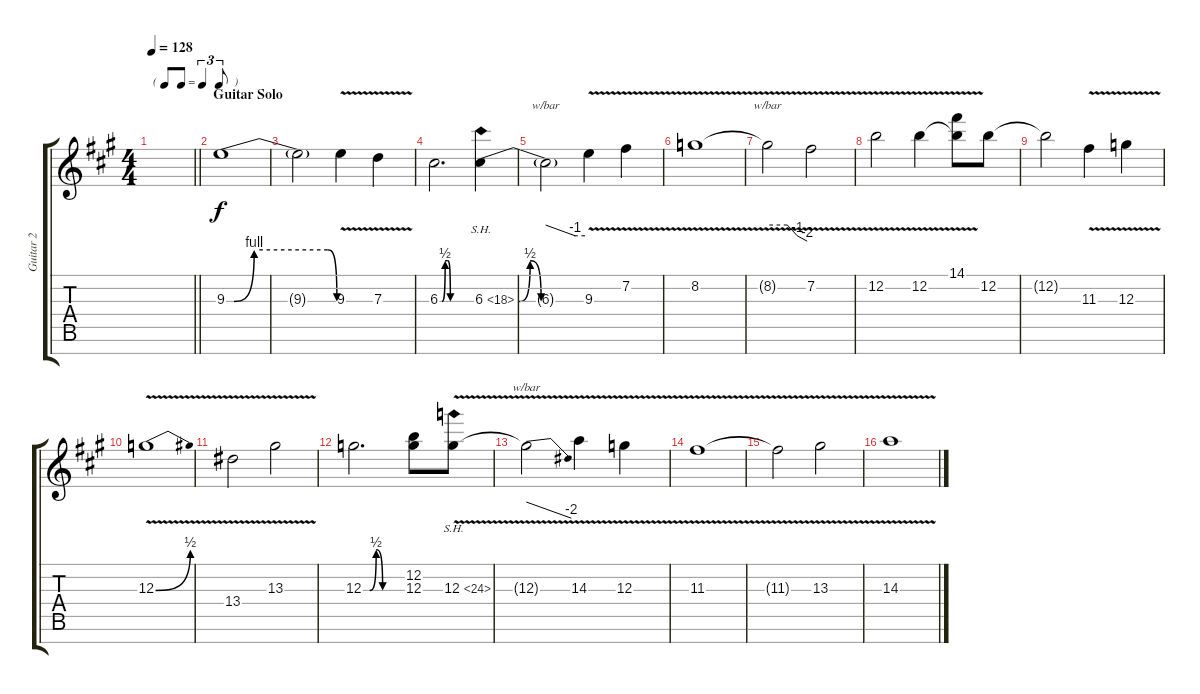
\track ("Guitar 2" "Guitar 2") {instrument distortionguitar}
\staff {score tabs}
\tuning (E4 B3 G3 D3 A2 E2 B1) {hide}
\ts (4 4)
\tf triplet8th
\tempo 128
\clef g2
\barLineRight lightlight
\ks a
|
\section ("" "Guitar Solo")
9.3{be (custom 0 0 4 0 15 4 55 4 60 0)}.1 |
9.3{t}.2 9.3{v}.4 7.3{v}.4 |
6.3{be (custom 0 0 4 0 10 2 15 2 20 0 30 0 60 0)}.2{d} 6.3{be (custom 0 0 10 2 20 0 30 0 60 0) sh 12}.4 |
6.3{t}.2{tbe (custom default 0 0 45 -4 60 -4)} 9.3{v}.4 7.2{v}.4 |
8.2{v}.1 |
8.2{t}.2{tbe (custom default 0 0 30 0 45 -4 60 -8)} 7.2{v}.2 |
12.2{v}.2 12.2{v}.4 (14.1 12.2{t}).8 12.2.8 |
12.2{t}.2 11.3{v}.4 12.3{v}.4 |
12.3{be (bend 0 0 60 2) v}.1 |
13.4{v}.2 13.3{v}.2 |
12.3{be (custom 0 0 10 0 20 2 30 0 60 0)}.2{d} (12.2 12.3).8 12.3{sh 12 v}.8 |
12.3{t}.2{tbe (dive default 0 0 60 -8)} 14.3{v}.4 12.3{v}.4 |
11.3{v}.1 |
11.3{t}.2 13.3{v}.2 |
14.3{v}.1
